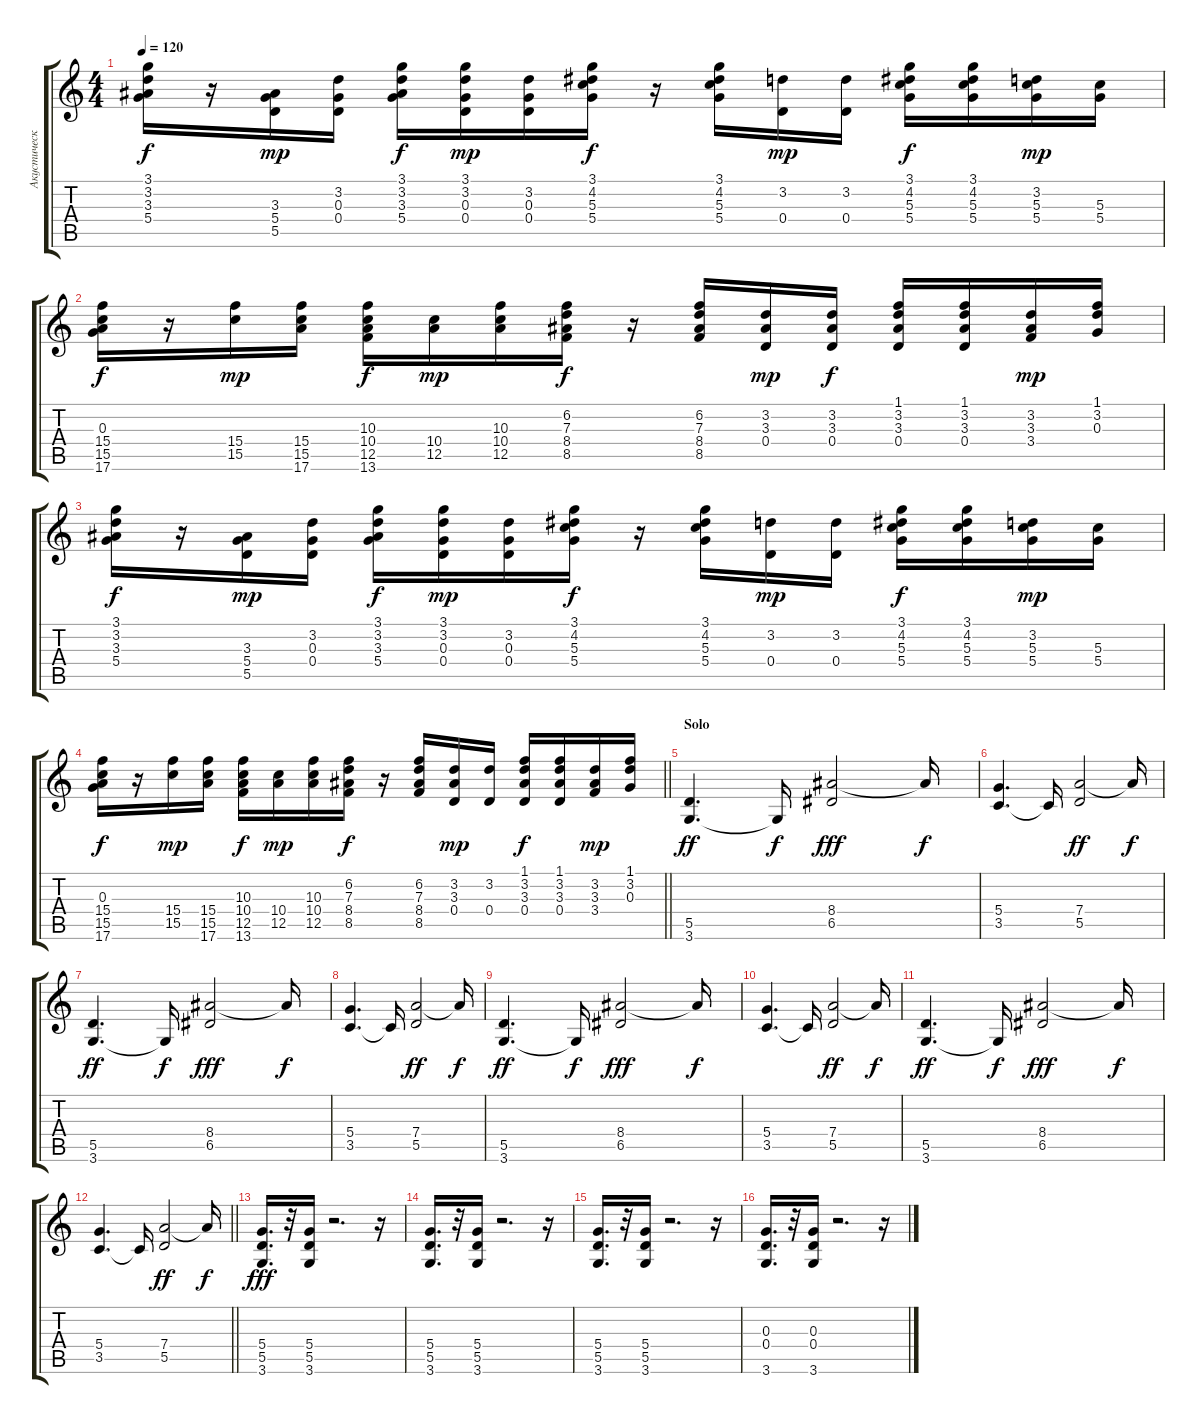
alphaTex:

\track ("Акустическая гитара" "Акустическ") {instrument acousticguitarsteel}
\staff {score tabs}
\tuning (E4 B3 G3 D3 A2 E2) {hide}
\ts (4 4)
\tempo 120
\clef g2
\ks c
(3.1 3.2 3.3 5.4).16{dy f} r.16 (3.3 5.4 5.5).16{dy mp} (3.2 0.3 0.4).16 (3.1 3.2 3.3 5.4).16{dy f} (3.1 3.2 0.3 0.4).16{dy mp} (3.2 0.3 0.4).16 (3.1 4.2 5.3 5.4).16{dy f} r.16 (3.1 4.2 5.3 5.4).16 (3.2 0.4).16{dy mp} (3.2 0.4).16 (3.1 4.2 5.3 5.4).16{dy f} (3.1 4.2 5.3 5.4).16 (3.2 5.3 5.4).16{dy mp} (5.3 5.4).16 |
(0.3 15.4 15.5 17.6).16{dy f} r.16 (15.4 15.5).16{dy mp} (15.4 15.5 17.6).16 (10.3 10.4 12.5 13.6).16{dy f} (10.4 12.5).16{dy mp} (10.3 10.4 12.5).16 (6.2 7.3 8.4 8.5).16{dy f} r.16 (6.2 7.3 8.4 8.5).16 (3.2 3.3 0.4).16{dy mp} (3.2 3.3 0.4).16{dy f} (1.1 3.2 3.3 0.4).16 (1.1 3.2 3.3 0.4).16 (3.2 3.3 3.4).16{dy mp} (1.1 3.2 0.3).16 |
(3.1 3.2 3.3 5.4).16{dy f} r.16 (3.3 5.4 5.5).16{dy mp} (3.2 0.3 0.4).16 (3.1 3.2 3.3 5.4).16{dy f} (3.1 3.2 0.3 0.4).16{dy mp} (3.2 0.3 0.4).16 (3.1 4.2 5.3 5.4).16{dy f} r.16 (3.1 4.2 5.3 5.4).16 (3.2 0.4).16{dy mp} (3.2 0.4).16 (3.1 4.2 5.3 5.4).16{dy f} (3.1 4.2 5.3 5.4).16 (3.2 5.3 5.4).16{dy mp} (5.3 5.4).16 |
\barLineRight lightlight
(0.3 15.4 15.5 17.6).16{dy f} r.16 (15.4 15.5).16{dy mp} (15.4 15.5 17.6).16 (10.3 10.4 12.5 13.6).16{dy f} (10.4 12.5).16{dy mp} (10.3 10.4 12.5).16 (6.2 7.3 8.4 8.5).16{dy f} r.16 (6.2 7.3 8.4 8.5).16 (3.2 3.3 0.4).16{dy mp} (3.2 0.4).16 (1.1 3.2 3.3 0.4).16{dy f} (1.1 3.2 3.3 0.4).16 (3.2 3.3 3.4).16{dy mp} (1.1 3.2 0.3).16 |
\section ("" "Solo")
(5.5 3.6).4{d dy ff volume 12 instrument distortionguitar} 3.6{t}.16{dy f} (8.4 6.5).2{dy fff} 8.4{t}.16{dy f} |
(5.4 3.5).4{d} 3.5{t}.16 (7.4 5.5).2{dy ff} 7.4{t}.16{dy f} |
(5.5 3.6).4{d dy ff} 3.6{t}.16{dy f} (8.4 6.5).2{dy fff} 8.4{t}.16{dy f} |
(5.4 3.5).4{d} 3.5{t}.16 (7.4 5.5).2{dy ff} 7.4{t}.16{dy f} |
(5.5 3.6).4{d dy ff} 3.6{t}.16{dy f} (8.4 6.5).2{dy fff} 8.4{t}.16{dy f} |
(5.4 3.5).4{d} 3.5{t}.16 (7.4 5.5).2{dy ff} 7.4{t}.16{dy f} |
(5.5 3.6).4{d dy ff} 3.6{t}.16{dy f} (8.4 6.5).2{dy fff} 8.4{t}.16{dy f} |
\barLineRight lightlight
(5.4 3.5).4{d} 3.5{t}.16 (7.4 5.5).2{dy ff} 7.4{t}.16{dy f} |
(5.4 5.5 3.6).16{d dy fff} r.32 (5.4 5.5 3.6).16 r.2{d} r.16 |
(5.4 5.5 3.6).16{d} r.32 (5.4 5.5 3.6).16 r.2{d} r.16 |
(5.4 5.5 3.6).16{d} r.32 (5.4 5.5 3.6).16 r.2{d} r.16 |
(0.3 0.4 3.6).16{d} r.32 (0.3 0.4 3.6).16 r.2{d} r.16
